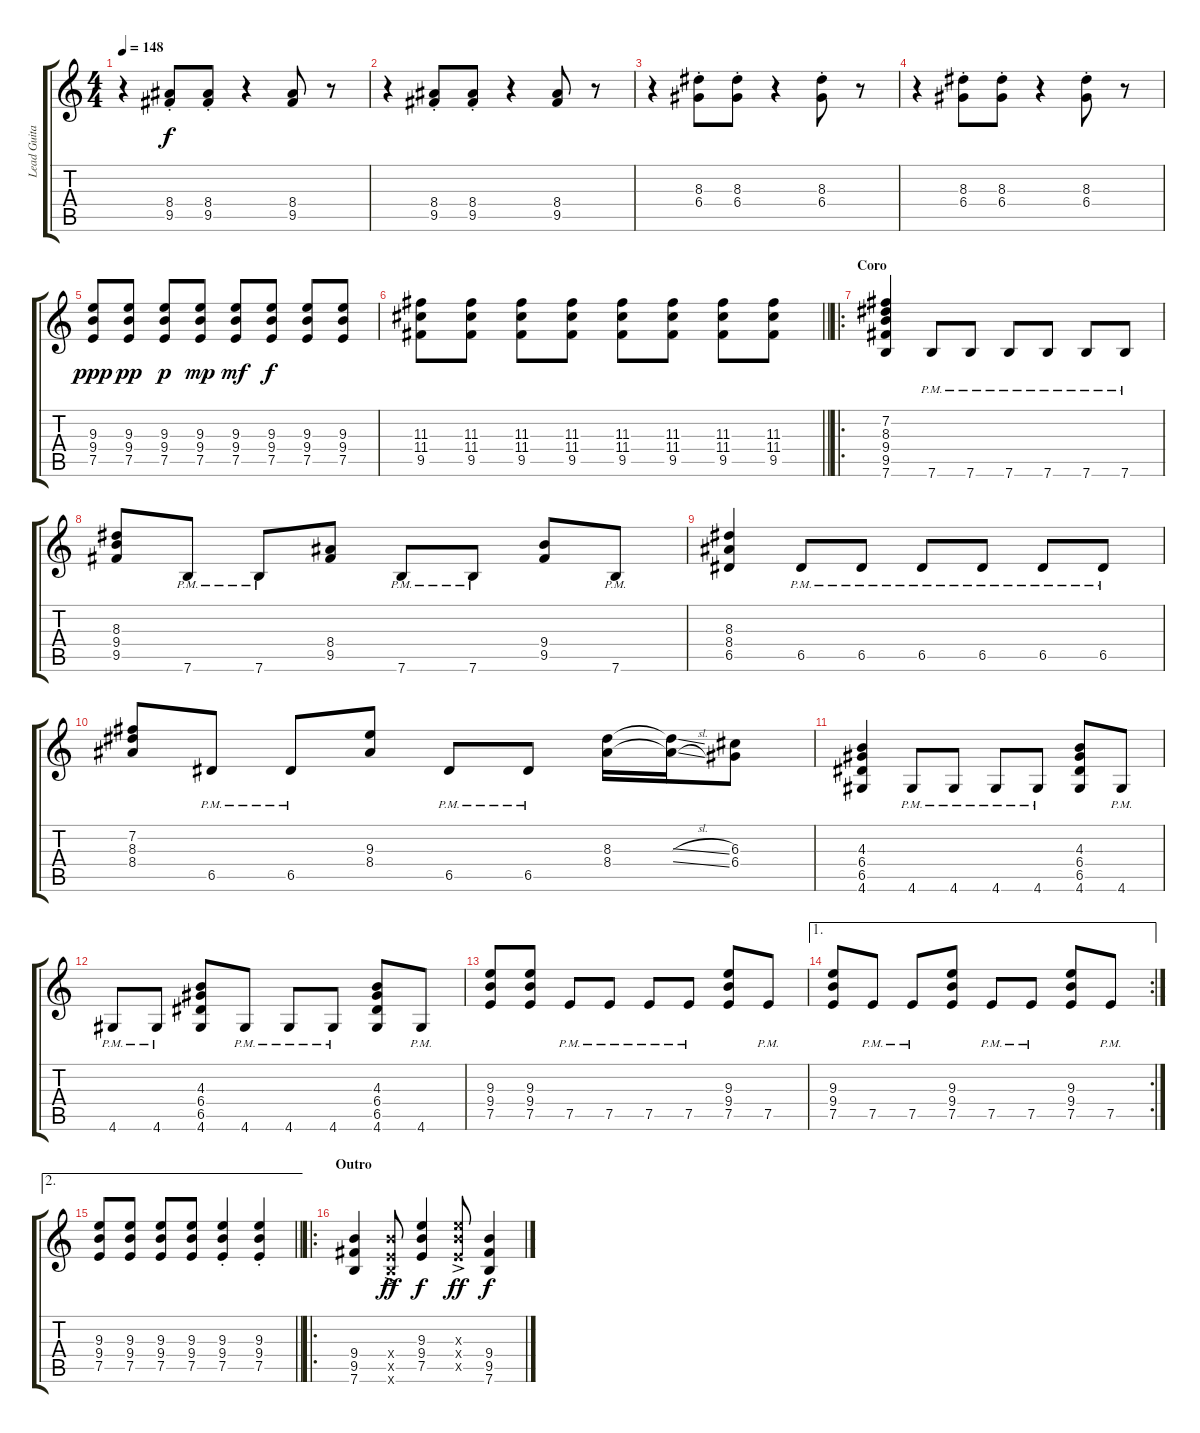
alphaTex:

\track ("Lead Guitar" "Lead Guita") {instrument overdrivenguitar}
\staff {score tabs}
\tuning (E4 B3 G3 D3 A2 E2) {hide}
\ts (4 4)
\tempo 148
\clef g2
\ks c
r.4{dy f} (8.4{st} 9.5).8 (8.4{st} 9.5).8 r.4 (8.4 9.5).8 r.8 |
r.4 (8.4{st} 9.5).8 (8.4{st} 9.5).8 r.4 (8.4 9.5).8 r.8 |
r.4 (8.3{st} 6.4).8 (8.3 6.4{st}).8 r.4 (8.3{st} 6.4).8 r.8 |
r.4 (8.3{st} 6.4).8 (8.3 6.4{st}).8 r.4 (8.3{st} 6.4).8 r.8 |
(9.3 9.4 7.5).8{dy ppp} (9.3 9.4 7.5).8{dy pp} (9.3 9.4 7.5).8{dy p} (9.3 9.4 7.5).8{dy mp} (9.3 9.4 7.5).8{dy mf} (9.3 9.4 7.5).8{dy f} (9.3 9.4 7.5).8 (9.3 9.4 7.5).8 |
\barLineRight lightlight
(11.3 11.4 9.5).8 (11.3 11.4 9.5).8 (11.3 11.4 9.5).8 (11.3 11.4 9.5).8 (11.3 11.4 9.5).8 (11.3 11.4 9.5).8 (11.3 11.4 9.5).8 (11.3 11.4 9.5).8 |
\ro
\section ("" "Coro")
(7.2 8.3 9.4 9.5 7.6).4 7.6{pm}.8 7.6{pm}.8 7.6{pm}.8 7.6{pm}.8 7.6{pm}.8 7.6{pm}.8 |
(8.3 9.4 9.5).8 7.6{pm}.8 7.6{pm}.8 (8.4 9.5).8 7.6{pm}.8 7.6{pm}.8 (9.4 9.5).8 7.6{pm}.8 |
(8.3 8.4 6.5).4 6.5{pm}.8 6.5{pm}.8 6.5{pm}.8 6.5{pm}.8 6.5{pm}.8 6.5{pm}.8 |
(7.2 8.3 8.4).8 6.5{pm}.8 6.5{pm}.8 (9.3 8.4).8 6.5{pm}.8 6.5{pm}.8 (8.3 8.4).16 (8.3{sl t} 8.4{sl t}).16 (6.3 6.4).8 |
(4.3 6.4 6.5 4.6).4 4.6{pm}.8 4.6{pm}.8 4.6{pm}.8 4.6{pm}.8 (4.3 6.4 6.5 4.6).8 4.6{pm}.8 |
4.6{pm}.8 4.6{pm}.8 (4.3 6.4 6.5 4.6).8 4.6{pm}.8 4.6{pm}.8 4.6{pm}.8 (4.3 6.4 6.5 4.6).8 4.6{pm}.8 |
(9.3 9.4 7.5).8 (9.3 9.4 7.5).8 7.5{pm}.8 7.5{pm}.8 7.5{pm}.8 7.5{pm}.8 (9.3 9.4 7.5).8 7.5{pm}.8 |
\ae 1
\rc 2
(9.3 9.4 7.5).8 7.5{pm}.8 7.5{pm}.8 (9.3 9.4 7.5).8 7.5{pm}.8 7.5{pm}.8 (9.3 9.4 7.5).8 7.5{pm}.8 |
\ae 2
\barLineRight lightlight
(9.3 9.4 7.5).8 (9.3 9.4 7.5).8 (9.3 9.4 7.5).8 (9.3 9.4 7.5).8 (9.3 9.4 7.5{st}).4 (9.3{st} 9.4 7.5).4 |
\ro
\section ("" "Outro")
(9.4 9.5 7.6).4 (9.4{ac x} 7.5{ac x} 7.6{x}).8{dy ff} (9.3 9.4 7.5).4{dy f} (9.3{x} 9.4{ac x} 7.5{ac x}).8{dy ff} (9.4 9.5 7.6).4{dy f}
